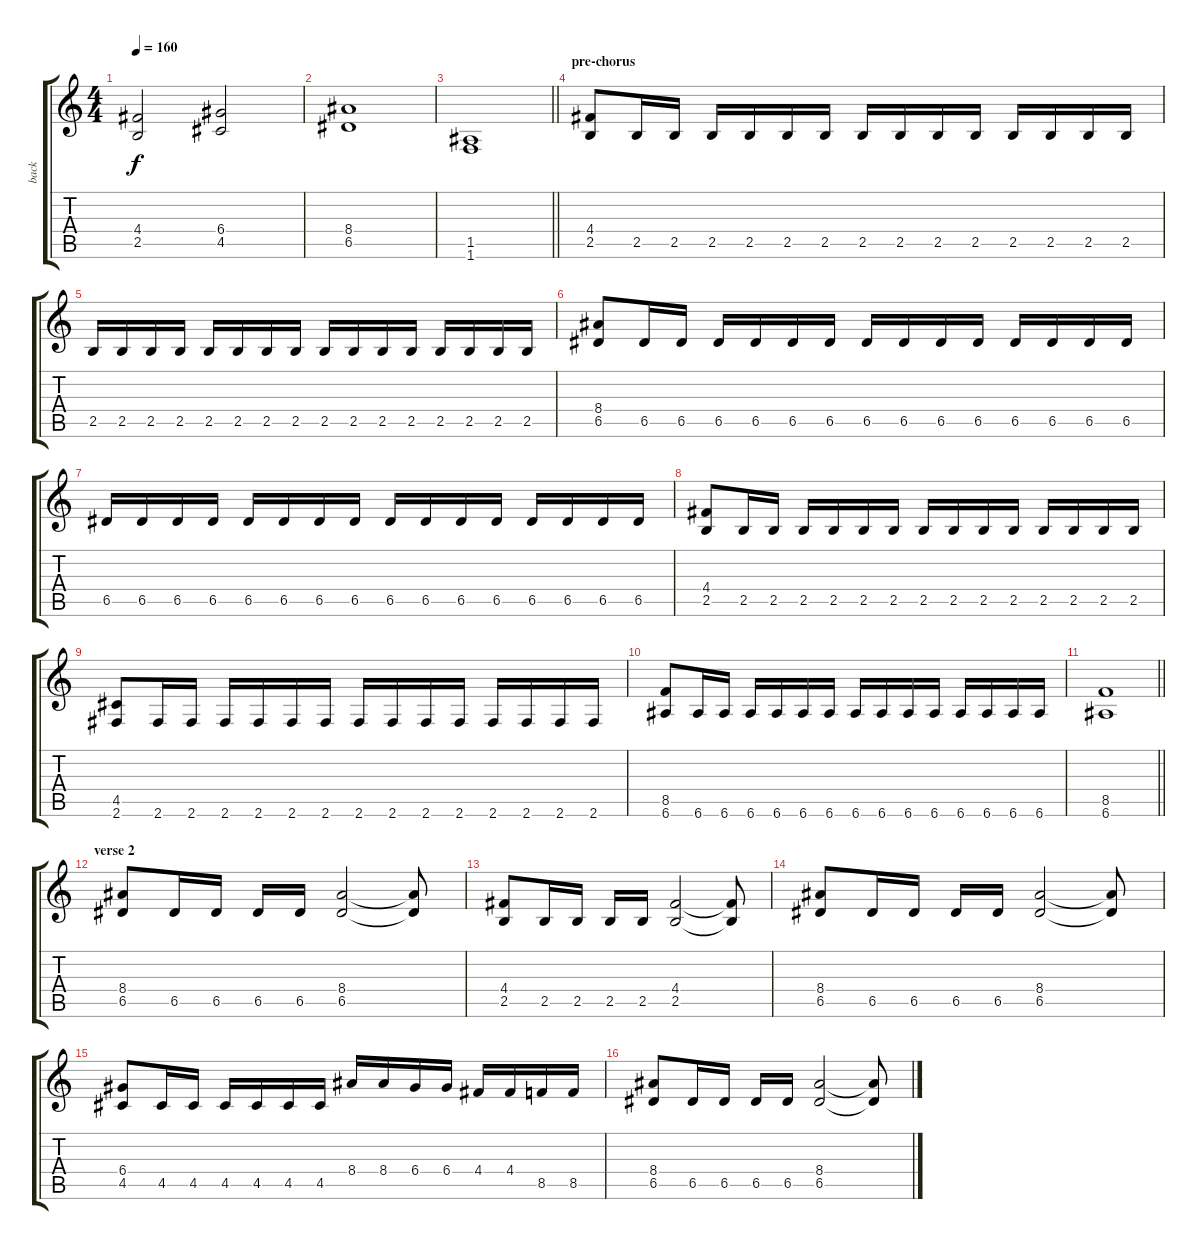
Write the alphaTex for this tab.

\track ("back" "back") {instrument distortionguitar}
\staff {score tabs}
\tuning (E4 B3 G3 D3 A2 E2) {hide}
\ts (4 4)
\tempo 160
\clef g2
\ks c
(4.4 2.5).2{dy f} (6.4 4.5).2 |
(8.4 6.5).1 |
\barLineRight lightlight
(1.5 1.6).1 |
\section ("" "pre-chorus")
(4.4 2.5).8 2.5.16 2.5.16 2.5.16 2.5.16 2.5.16 2.5.16 2.5.16 2.5.16 2.5.16 2.5.16 2.5.16 2.5.16 2.5.16 2.5.16 |
2.5.16 2.5.16 2.5.16 2.5.16 2.5.16 2.5.16 2.5.16 2.5.16 2.5.16 2.5.16 2.5.16 2.5.16 2.5.16 2.5.16 2.5.16 2.5.16 |
(8.4 6.5).8 6.5.16 6.5.16 6.5.16 6.5.16 6.5.16 6.5.16 6.5.16 6.5.16 6.5.16 6.5.16 6.5.16 6.5.16 6.5.16 6.5.16 |
6.5.16 6.5.16 6.5.16 6.5.16 6.5.16 6.5.16 6.5.16 6.5.16 6.5.16 6.5.16 6.5.16 6.5.16 6.5.16 6.5.16 6.5.16 6.5.16 |
(4.4 2.5).8 2.5.16 2.5.16 2.5.16 2.5.16 2.5.16 2.5.16 2.5.16 2.5.16 2.5.16 2.5.16 2.5.16 2.5.16 2.5.16 2.5.16 |
(4.5 2.6).8 2.6.16 2.6.16 2.6.16 2.6.16 2.6.16 2.6.16 2.6.16 2.6.16 2.6.16 2.6.16 2.6.16 2.6.16 2.6.16 2.6.16 |
(8.5 6.6).8 6.6.16 6.6.16 6.6.16 6.6.16 6.6.16 6.6.16 6.6.16 6.6.16 6.6.16 6.6.16 6.6.16 6.6.16 6.6.16 6.6.16 |
\barLineRight lightlight
(8.5 6.6).1 |
\section ("" "verse 2")
(8.4 6.5).8 6.5.16 6.5.16 6.5.16 6.5.16 (8.4 6.5).2 (8.4{t} 6.5{t}).8 |
(4.4 2.5).8 2.5.16 2.5.16 2.5.16 2.5.16 (4.4 2.5).2 (4.4{t} 2.5{t}).8 |
(8.4 6.5).8 6.5.16 6.5.16 6.5.16 6.5.16 (8.4 6.5).2 (8.4{t} 6.5{t}).8 |
(6.4 4.5).8 4.5.16 4.5.16 4.5.16 4.5.16 4.5.16 4.5.16 8.4.16 8.4.16 6.4.16 6.4.16 4.4.16 4.4.16 8.5.16 8.5.16 |
(8.4 6.5).8 6.5.16 6.5.16 6.5.16 6.5.16 (8.4 6.5).2 (8.4{t} 6.5{t}).8
